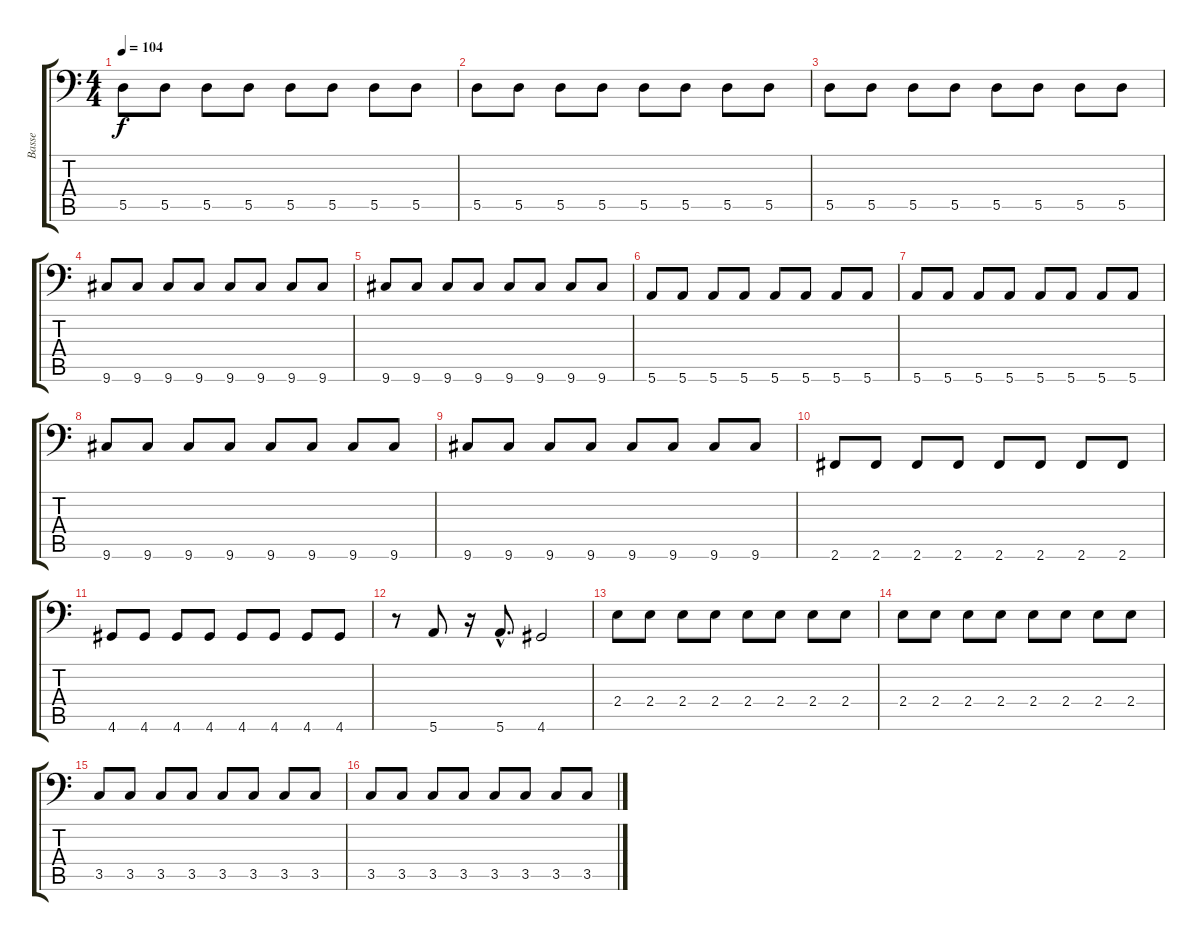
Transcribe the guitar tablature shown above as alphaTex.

\track ("Basse" "Basse") {instrument acousticguitarnylon}
\staff {score tabs}
\tuning (E3 B2 G2 D2 A1 E1) {hide}
\ts (4 4)
\tempo 104
\clef f4
\ks c
5.5.8{dy f} 5.5.8 5.5.8 5.5.8 5.5.8 5.5.8 5.5.8 5.5.8 |
5.5.8 5.5.8 5.5.8 5.5.8 5.5.8 5.5.8 5.5.8 5.5.8 |
5.5.8 5.5.8 5.5.8 5.5.8 5.5.8 5.5.8 5.5.8 5.5.8 |
9.6.8 9.6.8 9.6.8 9.6.8 9.6.8 9.6.8 9.6.8 9.6.8 |
9.6.8 9.6.8 9.6.8 9.6.8 9.6.8 9.6.8 9.6.8 9.6.8 |
5.6.8 5.6.8 5.6.8 5.6.8 5.6.8 5.6.8 5.6.8 5.6.8 |
5.6.8 5.6.8 5.6.8 5.6.8 5.6.8 5.6.8 5.6.8 5.6.8 |
9.6.8 9.6.8 9.6.8 9.6.8 9.6.8 9.6.8 9.6.8 9.6.8 |
9.6.8 9.6.8 9.6.8 9.6.8 9.6.8 9.6.8 9.6.8 9.6.8 |
2.6.8 2.6.8 2.6.8 2.6.8 2.6.8 2.6.8 2.6.8 2.6.8 |
4.6.8 4.6.8 4.6.8 4.6.8 4.6.8 4.6.8 4.6.8 4.6.8 |
r.8 5.6.8 r.16 5.6{hac}.8{d} 4.6.2 |
2.4.8 2.4.8 2.4.8 2.4.8 2.4.8 2.4.8 2.4.8 2.4.8 |
2.4.8 2.4.8 2.4.8 2.4.8 2.4.8 2.4.8 2.4.8 2.4.8 |
3.5.8 3.5.8 3.5.8 3.5.8 3.5.8 3.5.8 3.5.8 3.5.8 |
3.5.8 3.5.8 3.5.8 3.5.8 3.5.8 3.5.8 3.5.8 3.5.8
